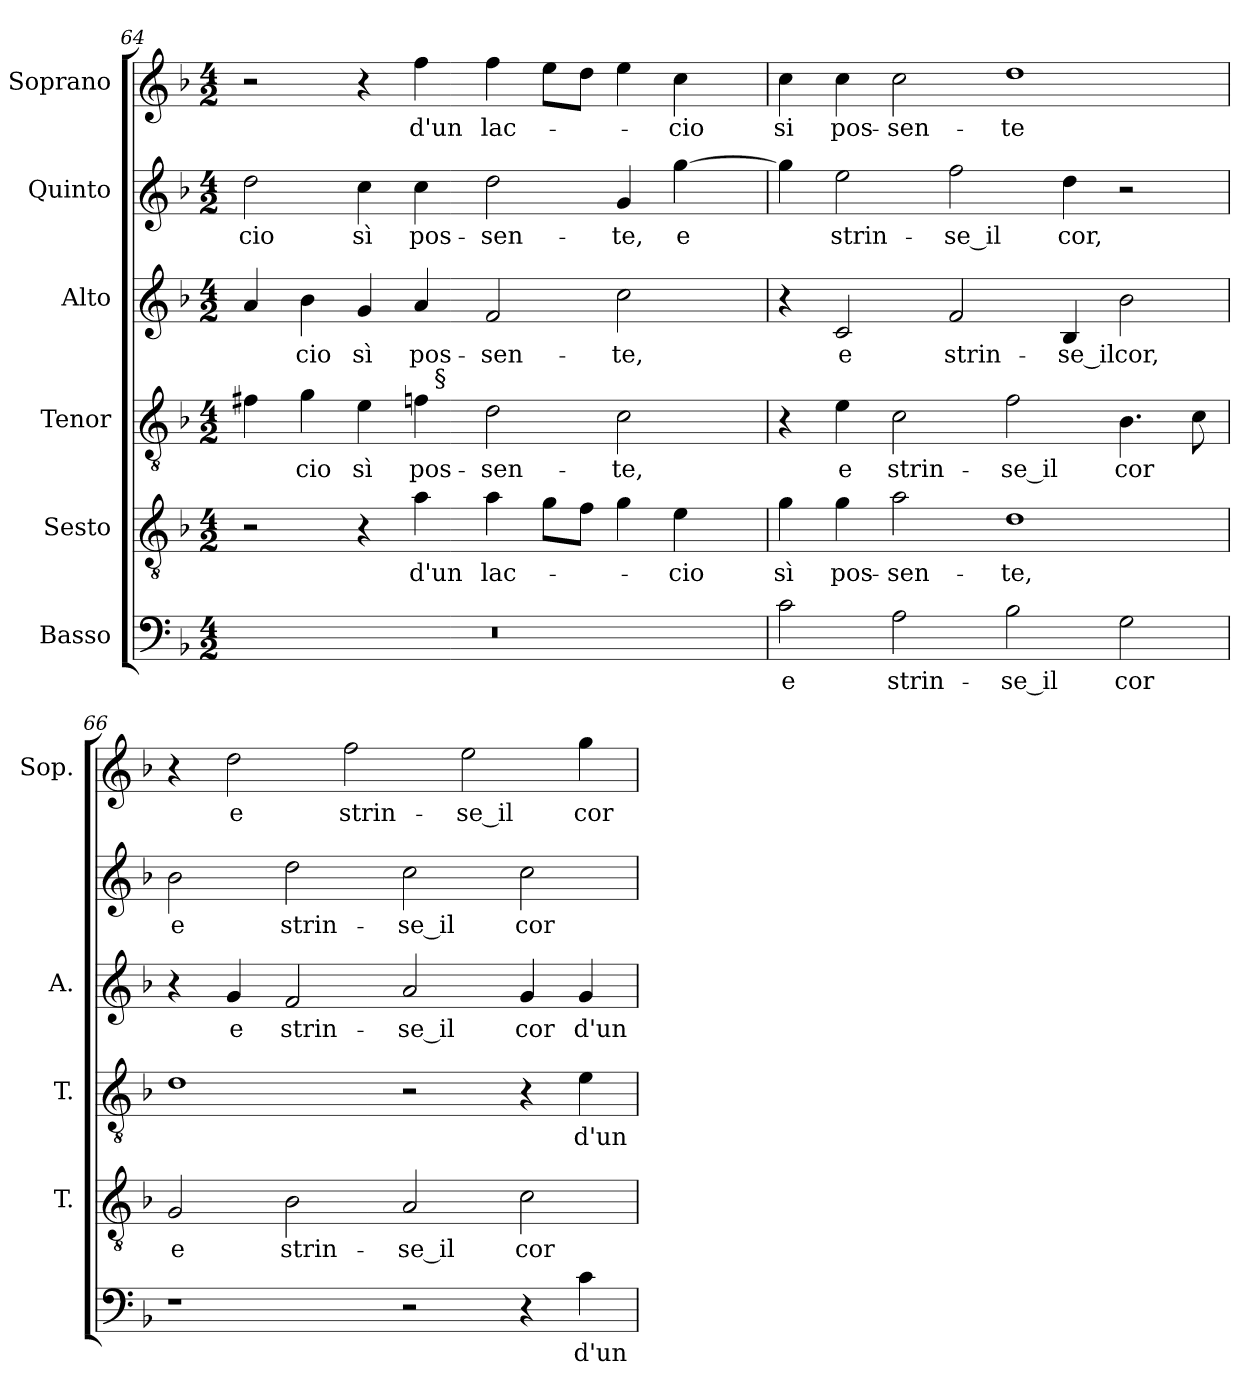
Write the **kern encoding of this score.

**kern	**text	**kern	**text	**kern	**text	**kern	**text	**kern	**text	**kern	**text
*part6	*part6	*part5	*part5	*part4	*part4	*part3	*part3	*part2	*part2	*part1	*part1
*staff6	*staff6	*staff5	*staff5	*staff4	*staff4	*staff3	*staff3	*staff2	*staff2	*staff1	*staff1
*I"Basso	*	*I"Sesto	*	*I"Tenor	*	*I"Alto	*	*I"Quinto	*	*I"Soprano	*
*	*	*I'T.	*	*I'T.	*	*I'A.	*	*	*	*I'Sop.	*
*clefF4	*	*clefGv2	*	*clefGv2	*	*clefG2	*	*clefG2	*	*clefG2	*
*	*	*ITrd7c12	*	*ITrd7c12	*	*	*	*	*	*	*
*k[b-]	*	*k[b-]	*	*k[b-]	*	*k[b-]	*	*k[b-]	*	*k[b-]	*
*F:	*	*F:	*	*F:	*	*F:	*	*F:	*	*F:	*
*M4/2	*	*M4/2	*	*M4/2	*	*M4/2	*	*M4/2	*	*M4/2	*
=64	=64	=64	=64	=64	=64	=64	=64	=64	=64	=64	=64
!LO:N:vis=1	!	!	!	!	!	!	!	!	!	!	!
!	!	!	!	!	!	!	!	!	!LO:LY:b:color=#000000	!	!
*	*	*	*	*^	*	*	*	*	*	*	*
0r	.	2r	.	4F#Xi\	2ryy	.	4ai/	.	2ddi\	-cio	2r	.
!	!	!	!	!	!	!LO:LY:b:color=#000000	!	!	!	!	!	!
!	!	!	!	!	!	!	!	!LO:LY:b:color=#000000	!	!	!	!
.	.	.	.	4Gi\	.	-cio	4b-i\	-cio	.	.	.	.
!	!	!	!	!	!	!LO:LY:b:color=#000000	!	!	!	!	!	!
!	!	!	!	!	!	!	!	!LO:LY:b:color=#000000	!	!	!	!
!	!	!	!	!	!	!	!	!	!	!LO:LY:b:color=#000000	!	!
.	.	4r	.	4Ei\	4ryy	sì	4gi/	sì	4cci\	sì	4r	.
!	!	!	!LO:LY:b:color=#000000	!	!	!	!	!	!	!	!	!
!	!	!	!	!	!	!LO:LY:b:color=#000000	!	!	!	!	!	!
!	!	!	!	!	!	!	!	!LO:LY:b:color=#000000	!	!	!	!
!	!	!	!	!	!	!	!	!	!	!LO:LY:b:color=#000000	!	!
!	!	!	!	!	!	!	!	!	!	!	!	!LO:LY:b:color=#000000
.	.	4Ai\	d'un	4Fi\	32ryy	pos-	4ai/	pos-	4cci\	pos-	4ffi\	d'un
.	.	.	.	.	256ryy	.	.	.	.	.	.	.
!	!	!	!	!	!LO:TX:a:t=§	!	!	!	!	!	!	!
.	.	.	.	.	1ryy	.	.	.	.	.	.	.
!	!	!	!LO:LY:b:color=#000000	!	!	!	!	!	!	!	!	!
!	!	!	!	!	!	!LO:LY:b:color=#000000	!	!	!	!	!	!
!	!	!	!	!	!	!	!	!LO:LY:b:color=#000000	!	!	!	!
!	!	!	!	!	!	!	!	!	!	!LO:LY:b:color=#000000	!	!
!	!	!	!	!	!	!	!	!	!	!	!	!LO:LY:b:color=#000000
.	.	4Ai\	lac-	2Di\	.	-sen-	2fi/	-sen-	2ddi\	-sen-	4ffi\	lac-
.	.	8Gi\L	.	.	.	.	.	.	.	.	8eei\L	.
.	.	8Fi\J	.	.	.	.	.	.	.	.	8ddi\J	.
!	!	!	!	!	!	!LO:LY:b:color=#000000	!	!	!	!	!	!
!	!	!	!	!	!	!	!	!LO:LY:b:color=#000000	!	!	!	!
!	!	!	!	!	!	!	!	!	!	!LO:LY:b:color=#000000	!	!
.	.	4Gi\	.	2Ci\	.	-te,	2cci\	-te,	4gi/	-te,	4eei\	.
!	!	!	!LO:LY:b:color=#000000	!	!	!	!	!	!	!	!	!
!	!	!	!	!	!	!	!	!	!	!LO:LY:b:color=#000000	!	!
!	!	!	!	!	!	!	!	!	!	!	!	!LO:LY:b:color=#000000
.	.	4Ei\	-cio	.	.	.	.	.	[4ggi\	e	4cci\	-cio
.	.	.	.	.	8ryy	.	.	.	.	.	.	.
.	.	.	.	.	16ryy	.	.	.	.	.	.	.
.	.	.	.	.	64..ryy	.	.	.	.	.	.	.
*	*	*	*	*v	*v	*	*	*	*	*	*	*
!!LO:PB:g=z
=65	=65	=65	=65	=65	=65	=65	=65	=65	=65	=65	=65
*	*	*	*	*^	*	*	*	*	*	*	*
!	!LO:LY:b:color=#000000	!	!	!	!	!	!	!	!	!	!	!
*	*	*	*	*v	*v	*	*	*	*	*	*	*
*	*	*	*	*^	*	*	*	*	*	*	*
!	!	!	!LO:LY:b:color=#000000	!	!	!	!	!	!	!	!	!
*	*	*	*	*v	*v	*	*	*	*	*	*	*
*	*	*	*	*^	*	*	*	*	*	*	*
!	!	!	!	!	!	!	!	!	!	!	!	!LO:LY:b:color=#000000
*	*	*	*	*v	*v	*	*	*	*	*	*	*
2ci\	e	4Gi\	sì	4r	.	4r	.	4ggi\]	.	4cci\	si
!	!	!	!LO:LY:b:color=#000000	!	!	!	!	!	!	!	!
!	!	!	!	!	!LO:LY:b:color=#000000	!	!	!	!	!	!
!	!	!	!	!	!	!	!LO:LY:b:color=#000000	!	!	!	!
!	!	!	!	!	!	!	!	!	!LO:LY:b:color=#000000	!	!
!	!	!	!	!	!	!	!	!	!	!	!LO:LY:b:color=#000000
.	.	4Gi\	pos-	4Ei\	e	2ci/	e	2eei\	strin-	4cci\	pos-
!	!LO:LY:b:color=#000000	!	!	!	!	!	!	!	!	!	!
!	!	!	!LO:LY:b:color=#000000	!	!	!	!	!	!	!	!
!	!	!	!	!	!LO:LY:b:color=#000000	!	!	!	!	!	!
!	!	!	!	!	!	!	!	!	!	!	!LO:LY:b:color=#000000
2Ai\	strin-	2Ai\	-sen-	2Ci\	strin-	.	.	.	.	2cci\	-sen-
!	!	!	!	!	!	!	!LO:LY:b:color=#000000	!	!	!	!
!	!	!	!	!	!	!	!	!	!LO:LY:b:color=#000000	!	!
.	.	.	.	.	.	2fi/	strin-	2ffi\	-se_il	.	.
!	!LO:LY:b:color=#000000	!	!	!	!	!	!	!	!	!	!
!	!	!	!LO:LY:b:color=#000000	!	!	!	!	!	!	!	!
!	!	!	!	!	!LO:LY:b:color=#000000	!	!	!	!	!	!
!	!	!	!	!	!	!	!	!	!	!	!LO:LY:b:color=#000000
2B-i\	-se_il	1Di	-te,	2Fi\	-se_il	.	.	.	.	1ddi	-te
!	!	!	!	!	!	!	!LO:LY:b:color=#000000	!	!	!	!
!	!	!	!	!	!	!	!	!	!LO:LY:b:color=#000000	!	!
.	.	.	.	.	.	4B-i/	-se_il	4ddi\	cor,	.	.
!	!LO:LY:b:color=#000000	!	!	!	!	!	!	!	!	!	!
!	!	!	!	!	!LO:LY:b:color=#000000	!	!	!	!	!	!
!	!	!	!	!	!	!	!LO:LY:b:color=#000000	!	!	!	!
2Gi\	cor	.	.	4.BB-i\	cor	2b-i\	cor,	2r	.	.	.
.	.	.	.	8Ci\	.	.	.	.	.	.	.
=66	=66	=66	=66	=66	=66	=66	=66	=66	=66	=66	=66
!	!	!	!LO:LY:b:color=#000000	!	!	!	!	!	!	!	!
!	!	!	!	!	!	!	!	!	!LO:LY:b:color=#000000	!	!
1r	.	2GGi/	e	1Di	.	4r	.	2b-i\	e	4r	.
!	!	!	!	!	!	!	!LO:LY:b:color=#000000	!	!	!	!
!	!	!	!	!	!	!	!	!	!	!	!LO:LY:b:color=#000000
.	.	.	.	.	.	4gi/	e	.	.	2ddi\	e
!	!	!	!LO:LY:b:color=#000000	!	!	!	!	!	!	!	!
!	!	!	!	!	!	!	!LO:LY:b:color=#000000	!	!	!	!
!	!	!	!	!	!	!	!	!	!LO:LY:b:color=#000000	!	!
.	.	2BB-i\	strin-	.	.	2fi/	strin-	2ddi\	strin-	.	.
!	!	!	!	!	!	!	!	!	!	!	!LO:LY:b:color=#000000
.	.	.	.	.	.	.	.	.	.	2ffi\	strin-
!	!	!	!LO:LY:b:color=#000000	!	!	!	!	!	!	!	!
!	!	!	!	!	!	!	!LO:LY:b:color=#000000	!	!	!	!
!	!	!	!	!	!	!	!	!	!LO:LY:b:color=#000000	!	!
2r	.	2AAi/	-se_il	2r	.	2ai/	-se_il	2cci\	-se_il	.	.
!	!	!	!	!	!	!	!	!	!	!	!LO:LY:b:color=#000000
.	.	.	.	.	.	.	.	.	.	2eei\	-se_il
!	!	!	!LO:LY:b:color=#000000	!	!	!	!	!	!	!	!
!	!	!	!	!	!	!	!LO:LY:b:color=#000000	!	!	!	!
!	!	!	!	!	!	!	!	!	!LO:LY:b:color=#000000	!	!
4r	.	2Ci\	cor	4r	.	4gi/	cor	2cci\	cor	.	.
!	!LO:LY:b:color=#000000	!	!	!	!	!	!	!	!	!	!
!	!	!	!	!	!LO:LY:b:color=#000000	!	!	!	!	!	!
!	!	!	!	!	!	!	!LO:LY:b:color=#000000	!	!	!	!
!	!	!	!	!	!	!	!	!	!	!	!LO:LY:b:color=#000000
4ci\	d'un	.	.	4Ei\	d'un	4gi/	d'un	.	.	4ggi\	cor
=	=	=	=	=	=	=	=	=	=	=	=
*-	*-	*-	*-	*-	*-	*-	*-	*-	*-	*-	*-
